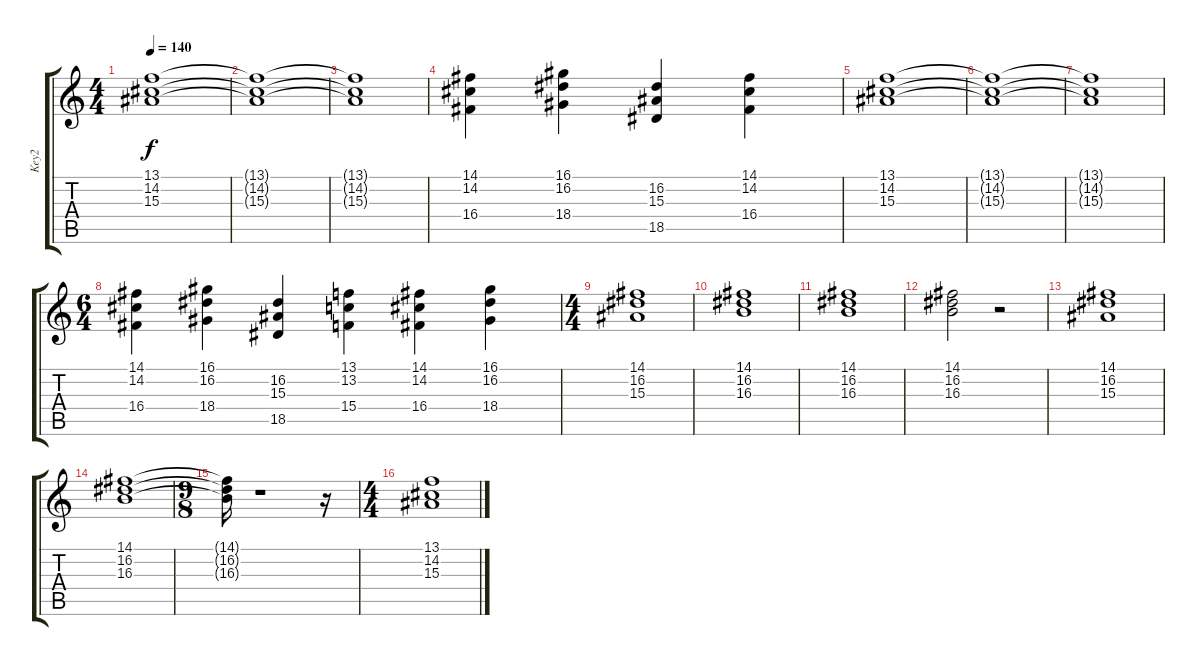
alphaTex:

\track ("Key2" "Key2") {instrument synthstrings2}
\staff {score tabs}
\tuning (E4 B3 G3 D3 A2 E2) {hide}
\ts (4 4)
\tempo 140
\clef g2
\ks c
(13.1 14.2 15.3).1{dy f} |
(13.1{t} 14.2{t} 15.3{t}).1 |
(13.1{t} 14.2{t} 15.3{t}).1 |
(14.1 14.2 16.4).4 (16.1 16.2 18.4).4 (16.2 15.3 18.5).4 (14.1 14.2 16.4).4 |
(13.1 14.2 15.3).1 |
(13.1{t} 14.2{t} 15.3{t}).1 |
(13.1{t} 14.2{t} 15.3{t}).1 |
\ts (6 4)
(14.1 14.2 16.4).4 (16.1 16.2 18.4).4 (16.2 15.3 18.5).4 (13.1 13.2 15.4).4 (14.1 14.2 16.4).4 (16.1 16.2 18.4).4 |
\ts (4 4)
(14.1 16.2 15.3).1 |
(14.1 16.2 16.3).1 |
(14.1 16.2 16.3).1 |
(14.1 16.2 16.3).2 r.2 |
(14.1 16.2 15.3).1 |
(14.1 16.2 16.3).1 |
\ts (9 8)
(14.1{t} 16.2{t} 16.3{t}).16 r.1 r.16 |
\ts (4 4)
(13.1 14.2 15.3).1
